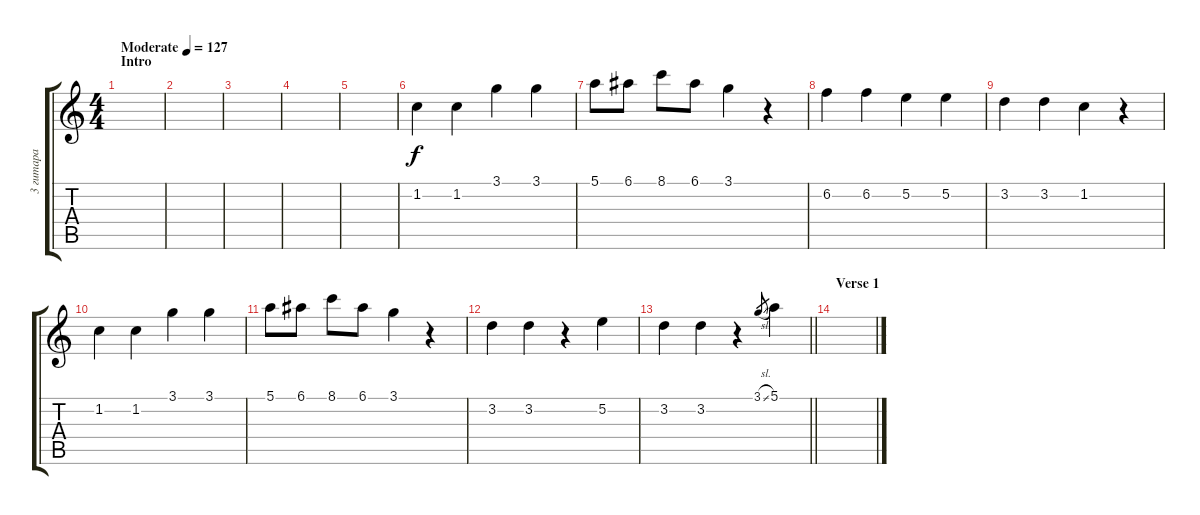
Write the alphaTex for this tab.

\track ("3 гитара" "3 гитара") {instrument acousticguitarsteel}
\staff {score tabs}
\tuning (E4 B3 G3 D3 A2 E2) {hide}
\ts (4 4)
\section ("" "Intro")
\tempo (127 "Moderate")
\clef g2
\ks c
|
|
|
|
|
1.2.4 1.2.4 3.1.4 3.1.4 |
5.1.8 6.1.8 8.1.8 6.1.8 3.1.4 r.4 |
6.2.4 6.2.4 5.2.4 5.2.4 |
3.2.4 3.2.4 1.2.4 r.4 |
1.2.4 1.2.4 3.1.4 3.1.4 |
5.1.8 6.1.8 8.1.8 6.1.8 3.1.4 r.4 |
3.2.4 3.2.4 r.4 5.2.4 |
\barLineRight lightlight
3.2.4 3.2.4 r.4 3.1{sl}.8{gr} 5.1.4 |
\section ("" "Verse 1")
